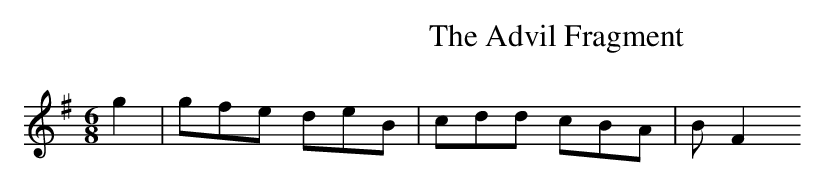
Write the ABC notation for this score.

X:1
T:Advil Fragment, The
M:6/8
L:1/8
K:G
g2| gfe deB|cdd cBA| BF2
